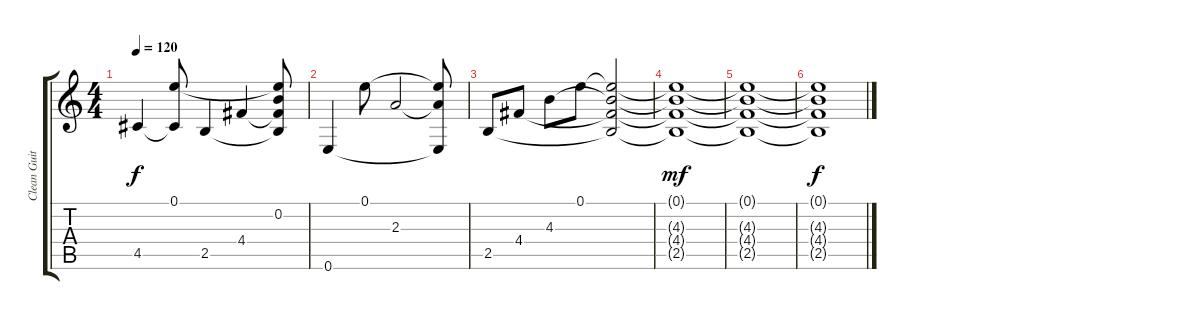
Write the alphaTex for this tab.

\track ("Clean Guitar" "Clean Guit") {instrument electricguitarjazz}
\staff {score tabs}
\tuning (E4 B3 G3 D3 A2 E2) {hide}
\ts (4 4)
\tempo 120
\clef g2
\ks c
4.5.4{dy f} (0.1 4.5{t}).8 2.5.4 4.4.4 (0.1{t} 0.2 4.4{t} 2.5{t}).8 |
0.6.4 0.1.8 2.3.2 (0.1{t} 2.3{t} 0.6{t}).8 |
2.5.8 4.4.8 4.3.8 0.1.8 (0.1{t} 4.3{t} 4.4{t} 2.5{t}).2 |
(0.1{t} 4.3{t} 4.4{t} 2.5{t}).1{dy mf} |
(0.1{t} 4.3{t} 4.4{t} 2.5{t}).1 |
(0.1{t} 4.3{t} 4.4{t} 2.5{t}).1{dy f}
